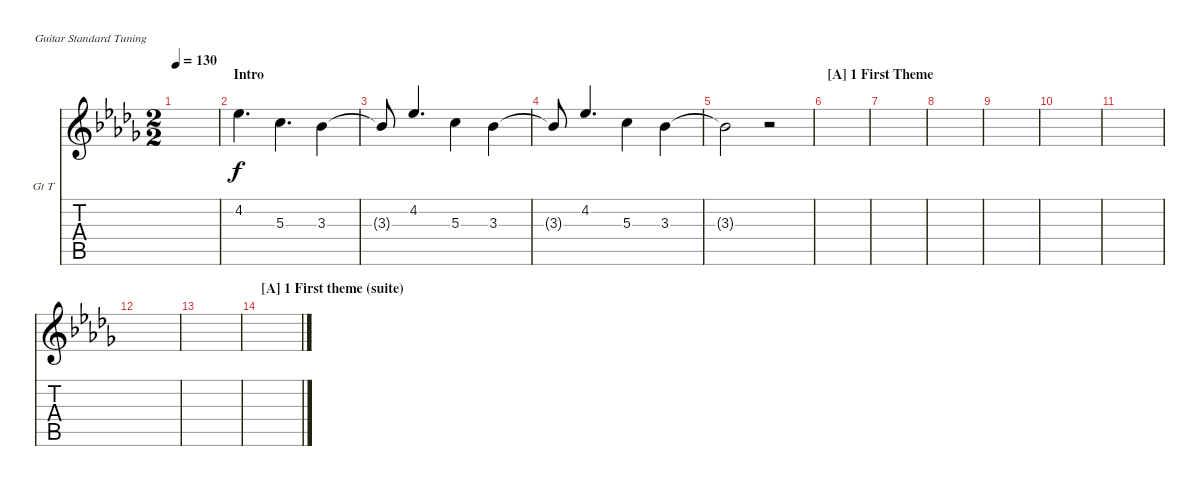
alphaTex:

\defaultSystemsLayout 4
\bracketExtendMode nobrackets
\firstSystemTrackNameOrientation horizontal
\otherSystemsTrackNameOrientation horizontal
\chordDiagramsInScore
\track ("Guitar Theme" "Gt T") {instrument acousticguitarsteel}
\staff {score tabs}
\tuning (E4 B3 G3 D3 A2 E2)
\ts (2 2)
\tempo 130
\clef g2
\scale
0.550725
\ks db
|
\section ("" "Intro")
\scale
0.224638 4.2.4{d} 5.3.4{d} 3.3.4 |
\scale
0.224638 3.3{t}.8 4.2.4{d beam invert} 5.3.4 3.3.4 |
\scale
0.313131 3.3{t}.8 4.2.4{d beam invert} 5.3.4 3.3.4 |
\scale
0.313131 3.3{t}.2 r.2 |
\section ("A" "1 First Theme")
\scale
0.373737 |
\scale
0.333333 |
\scale
0.333333 |
\scale
0.333333 |
\scale
0.333333 |
\scale
0.333333 |
\scale
0.333333 |
\scale
0.333333 |
\section ("A" "1 First theme (suite)")
\scale
0.333333 |
\scale
0.333333 |
\scale
0.333333
